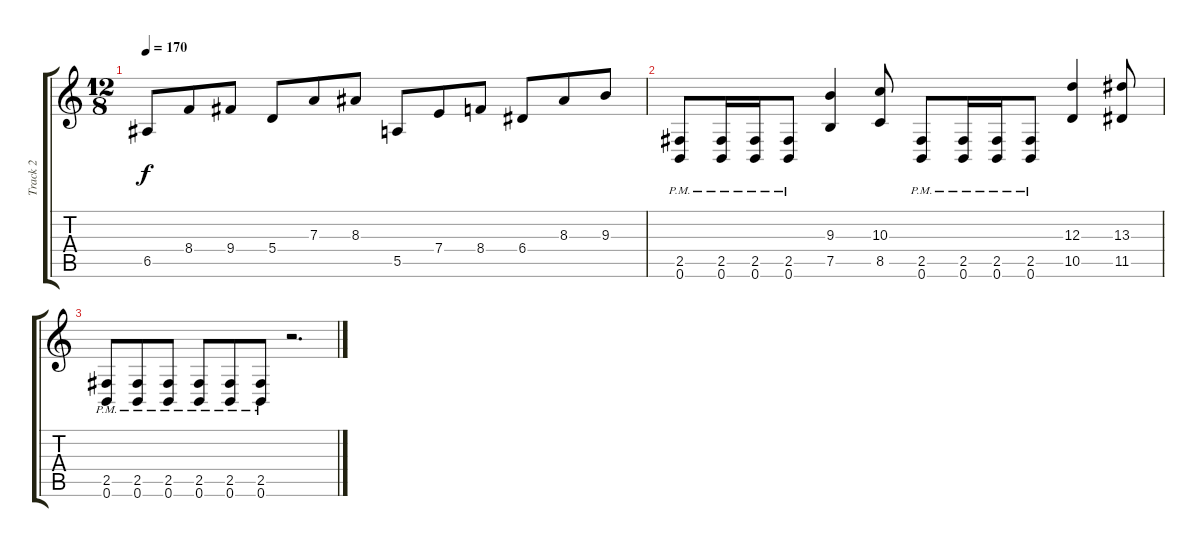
\track ("Track 2" "Track 2") {instrument distortionguitar}
\staff {score tabs}
\tuning (B3 Gb3 D3 A2 E2 B1) {hide}
\ts (12 8)
\tempo 170
\clef g2
\ks c
6.5.8{dy f} 8.4.8 9.4.8 5.4.8 7.3.8 8.3.8 5.5.8 7.4.8 8.4.8 6.4.8 8.3.8 9.3.8 |
(2.5{pm} 0.6{pm}).8 (2.5{pm} 0.6{pm}).16 (2.5{pm} 0.6{pm}).16 (2.5{pm} 0.6{pm}).8 (9.3 7.5).4 (10.3 8.5).8 (2.5{pm} 0.6{pm}).8 (2.5{pm} 0.6{pm}).16 (2.5{pm} 0.6{pm}).16 (2.5{pm} 0.6{pm}).8 (12.3 10.5).4 (13.3 11.5).8 |
(2.5{pm} 0.6{pm}).8 (2.5{pm} 0.6{pm}).8 (2.5{pm} 0.6{pm}).8 (2.5{pm} 0.6{pm}).8 (2.5{pm} 0.6{pm}).8 (2.5{pm} 0.6{pm}).8 r.2{d}
